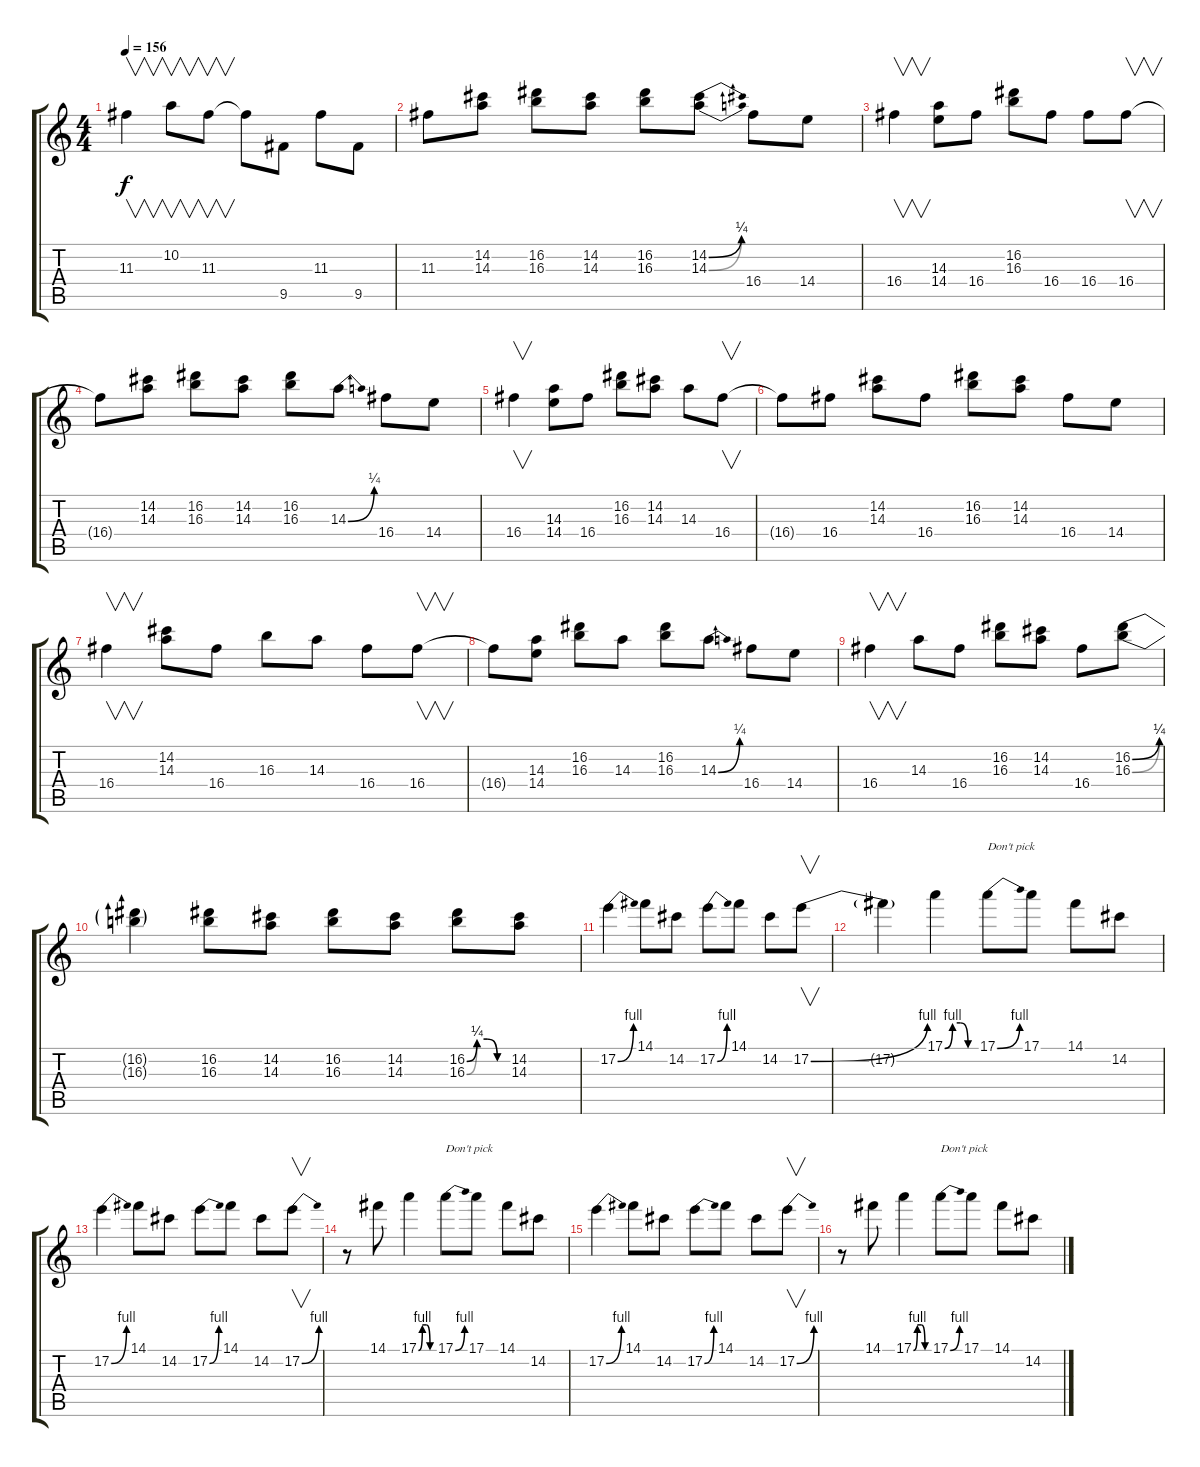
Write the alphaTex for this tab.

\track "" {instrument distortionguitar}
\staff {score tabs}
\tuning (E4 B3 G3 D3 A2 E2) {hide}
\ts (4 4)
\tempo 156
\clef g2
\ks c
11.3.4{v dy f} 10.2.8{v} 11.3.8{v} 11.3{t}.8 9.5.8 11.3.8 9.5.8 |
11.3.8 (14.2 14.3).8 (16.2 16.3).8 (14.2 14.3).8 (16.2 16.3).8 (14.2{be (bend 0 0 60 1)} 14.3{be (bend 0 0 60 1)}).8 16.4.8 14.4.8 |
16.4.4{v} (14.3 14.4).8 16.4.8 (16.2 16.3).8 16.4.8 16.4.8 16.4.8{v} |
16.4{t}.8 (14.2 14.3).8 (16.2 16.3).8 (14.2 14.3).8 (16.2 16.3).8 14.3{be (bend 0 0 60 1)}.8 16.4.8 14.4.8 |
16.4.4{v} (14.3 14.4).8 16.4.8 (16.2 16.3).8 (14.2 14.3).8 14.3.8 16.4.8{v} |
16.4{t}.8 16.4.8 (14.2 14.3).8 16.4.8 (16.2 16.3).8 (14.2 14.3).8 16.4.8 14.4.8 |
16.4.4{v} (14.2 14.3).8 16.4.8 16.3.8 14.3.8 16.4.8 16.4.8{v} |
16.4{t}.8 (14.3 14.4).8 (16.2 16.3).8 14.3.8 (16.2 16.3).8 14.3{be (bend 0 0 60 1)}.8 16.4.8 14.4.8 |
16.4.4{v} 14.3.8 16.4.8 (16.2 16.3).8 (14.2 14.3).8 16.4.8 (16.2{be (bend 0 0 60 1)} 16.3{be (bend 0 0 60 1)}).8 |
(16.2{t} 16.3{t}).4 (16.2 16.3).8 (14.2 14.3).8 (16.2 16.3).8 (14.2 14.3).8 (16.2{be (custom 0 0 15 1 30 1 45 0 60 0)} 16.3{be (custom 0 0 15 1 30 1 45 0 60 0)}).8 (14.2 14.3).8 |
17.2{be (bend 0 0 60 4)}.4 14.1.8 14.2.8 17.2{be (bend 0 0 60 4)}.8 14.1.8 14.2.8 17.2{be (bend 0 0 60 4)}.8{v} |
17.2{t}.4 17.1{be (custom 0 0 15 4 30 4 45 0 60 0)}.4 17.1{be (bend 0 0 60 4)}.8{txt "Don't pick"} 17.1.8 14.1.8 14.2.8 |
17.2{be (bend 0 0 60 4)}.4 14.1.8 14.2.8 17.2{be (bend 0 0 60 4)}.8 14.1.8 14.2.8 17.2{be (bend 0 0 60 4)}.8{v} |
r.8 14.1.8 17.1{be (custom 0 0 15 4 30 4 45 0 60 0)}.4 17.1{be (bend 0 0 60 4)}.8{txt "Don't pick"} 17.1.8 14.1.8 14.2.8 |
17.2{be (bend 0 0 60 4)}.4 14.1.8 14.2.8 17.2{be (bend 0 0 60 4)}.8 14.1.8 14.2.8 17.2{be (bend 0 0 60 4)}.8{v} |
r.8 14.1.8 17.1{be (custom 0 0 15 4 30 4 45 0 60 0)}.4 17.1{be (bend 0 0 60 4)}.8{txt "Don't pick"} 17.1.8 14.1.8 14.2.8
